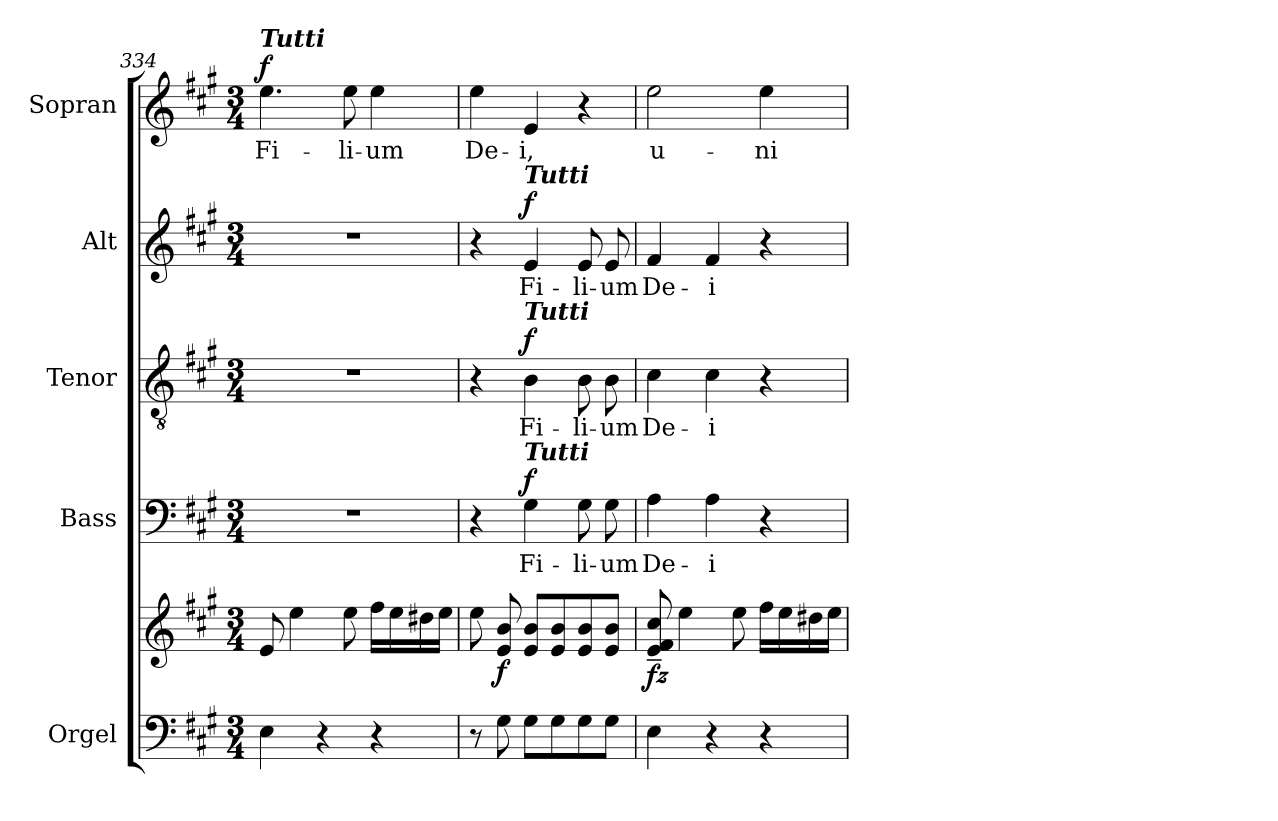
**kern	**kern	**dynam	**kern	**text	**dynam	**kern	**text	**dynam	**kern	**text	**dynam	**kern	**text	**dynam
*part5	*part5	*part5	*part4	*part4	*part4	*part3	*part3	*part3	*part2	*part2	*part2	*part1	*part1	*part1
*staff6	*staff5	*staff5/6	*staff4	*staff4	*staff4	*staff3	*staff3	*staff3	*staff2	*staff2	*staff2	*staff1	*staff1	*staff1
*I"Orgel	*	*	*I"Bass	*	*	*I"Tenor	*	*	*I"Alt	*	*	*I"Sopran	*	*
*I'Org.	*	*	*I'B.	*	*	*I'T.	*	*	*I'A.	*	*	*I'S.	*	*
*clefF4	*clefG2	*	*clefF4	*	*	*clefGv2	*	*	*clefG2	*	*	*clefG2	*	*
*k[f#c#g#]	*k[f#c#g#]	*	*k[f#c#g#]	*	*	*k[f#c#g#]	*	*	*k[f#c#g#]	*	*	*k[f#c#g#]	*	*
*A:	*A:	*	*A:	*	*	*A:	*	*	*A:	*	*	*A:	*	*
*M3/4	*M3/4	*	*M3/4	*	*	*M3/4	*	*	*M3/4	*	*	*M3/4	*	*
=334	=334	=334	=334	=334	=334	=334	=334	=334	=334	=334	=334	=334	=334	=334
!	!	!	!	!	!	!	!	!	!	!	!	!LO:TX:a:Bi:t=Tutti	!	!
!	!	!	!	!	!	!	!	!	!	!	!	!	!LO:LY:b	!LO:DY:a
4E\	8e/	.	2.r	.	.	2.r	.	.	2.r	.	.	4.ee\	Fi-	f
.	4ee\	.	.	.	.	.	.	.	.	.	.	.	.	.
4r	.	.	.	.	.	.	.	.	.	.	.	.	.	.
!	!	!	!	!	!	!	!	!	!	!	!	!	!LO:LY:b	!
.	8ee\	.	.	.	.	.	.	.	.	.	.	8ee\	-li-	.
!	!	!	!	!	!	!	!	!	!	!	!	!	!LO:LY:b	!
4r	16ff#\LL	.	.	.	.	.	.	.	.	.	.	4ee\	-um	.
.	16ee\	.	.	.	.	.	.	.	.	.	.	.	.	.
.	16dd#X\	.	.	.	.	.	.	.	.	.	.	.	.	.
.	16ee\JJ	.	.	.	.	.	.	.	.	.	.	.	.	.
!!LO:PB:g=z
=335	=335	=335	=335	=335	=335	=335	=335	=335	=335	=335	=335	=335	=335	=335
!	!	!	!	!	!	!	!	!	!	!	!	!	!LO:LY:b	!
8r	8ee\	.	4r	.	.	4r	.	.	4r	.	.	4ee\	De-	.
!	!	!LO:DY:b	!	!	!	!	!	!	!	!	!	!	!	!
8G#\	8e/ 8b/	f	.	.	.	.	.	.	.	.	.	.	.	.
!	!	!	!	!	!	!	!	!	!LO:TX:a:Bi:t=Tutti	!	!	!	!	!
!	!	!	!	!	!	!LO:TX:a:Bi:t=Tutti	!	!	!	!	!	!	!	!
!	!	!	!LO:TX:a:Bi:t=Tutti	!	!	!	!	!	!	!	!	!	!	!
!	!	!	!	!LO:LY:b	!LO:DY:a	!	!LO:LY:b	!LO:DY:a	!	!LO:LY:b	!LO:DY:a	!	!LO:LY:b	!
8G#\L	8e/ 8b/L	.	4G#\	Fi-	f	4B\	Fi-	f	4e/	Fi-	f	4e/	-i,	.
8G#\	8e/ 8b/	.	.	.	.	.	.	.	.	.	.	.	.	.
!	!	!	!	!LO:LY:b	!	!	!LO:LY:b	!	!	!LO:LY:b	!	!	!	!
8G#\	8e/ 8b/	.	8G#\	-li-	.	8B\	-li-	.	8e/	-li-	.	4r	.	.
!	!	!	!	!LO:LY:b	!	!	!LO:LY:b	!	!	!LO:LY:b	!	!	!	!
8G#\J	8e/ 8b/J	.	8G#\	-um	.	8B\	-um	.	8e/	-um	.	.	.	.
=336	=336	=336	=336	=336	=336	=336	=336	=336	=336	=336	=336	=336	=336	=336
!	!	!LO:DY:b	!	!LO:LY:b	!	!	!LO:LY:b	!	!	!LO:LY:b	!	!	!LO:LY:b	!
4E\	8e/~< 8f#/~< 8cc#/~<	fz	4A\	De-	.	4c#\	De-	.	4f#/	De-	.	2ee\	u-	.
.	4ee\	.	.	.	.	.	.	.	.	.	.	.	.	.
!	!	!	!	!LO:LY:b	!	!	!LO:LY:b	!	!	!LO:LY:b	!	!	!	!
4r	.	.	4A\	-i	.	4c#\	-i	.	4f#/	-i	.	.	.	.
.	8ee\	.	.	.	.	.	.	.	.	.	.	.	.	.
!	!	!	!	!	!	!	!	!	!	!	!	!	!LO:LY:b	!
4r	16ff#\LL	.	4r	.	.	4r	.	.	4r	.	.	4ee\	-ni-	.
.	16ee\	.	.	.	.	.	.	.	.	.	.	.	.	.
.	16dd#X\	.	.	.	.	.	.	.	.	.	.	.	.	.
.	16ee\JJ	.	.	.	.	.	.	.	.	.	.	.	.	.
=	=	=	=	=	=	=	=	=	=	=	=	=	=	=
*-	*-	*-	*-	*-	*-	*-	*-	*-	*-	*-	*-	*-	*-	*-
